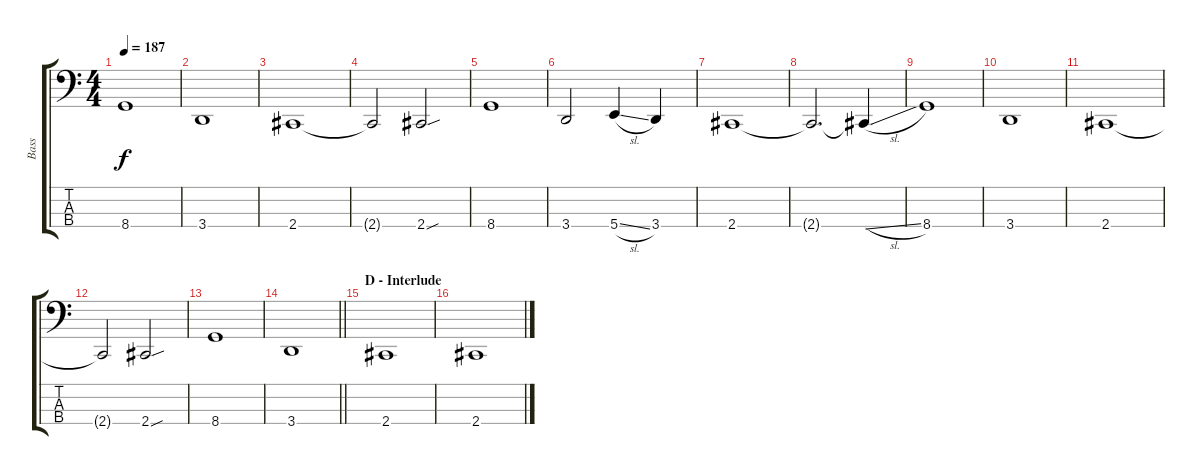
\track ("Bass" "Bass") {instrument electricbassfinger}
\staff {score tabs}
\tuning (E2 B1 Gb1 B0) {hide}
\ts (4 4)
\tempo 187
\clef f4
\ks c
8.4.1{dy f} |
3.4.1 |
2.4.1 |
2.4{t}.2 2.4{sou}.2 |
8.4.1 |
3.4.2 5.4{sl}.4 3.4.4 |
2.4.1 |
2.4{t}.2{d} 2.4{sl t}.4 |
8.4.1 |
3.4.1 |
2.4.1 |
2.4{t}.2 2.4{sou}.2 |
8.4.1 |
\barLineRight lightlight
3.4.1 |
\section ("" "D - Interlude")
2.4.1 |
2.4.1
